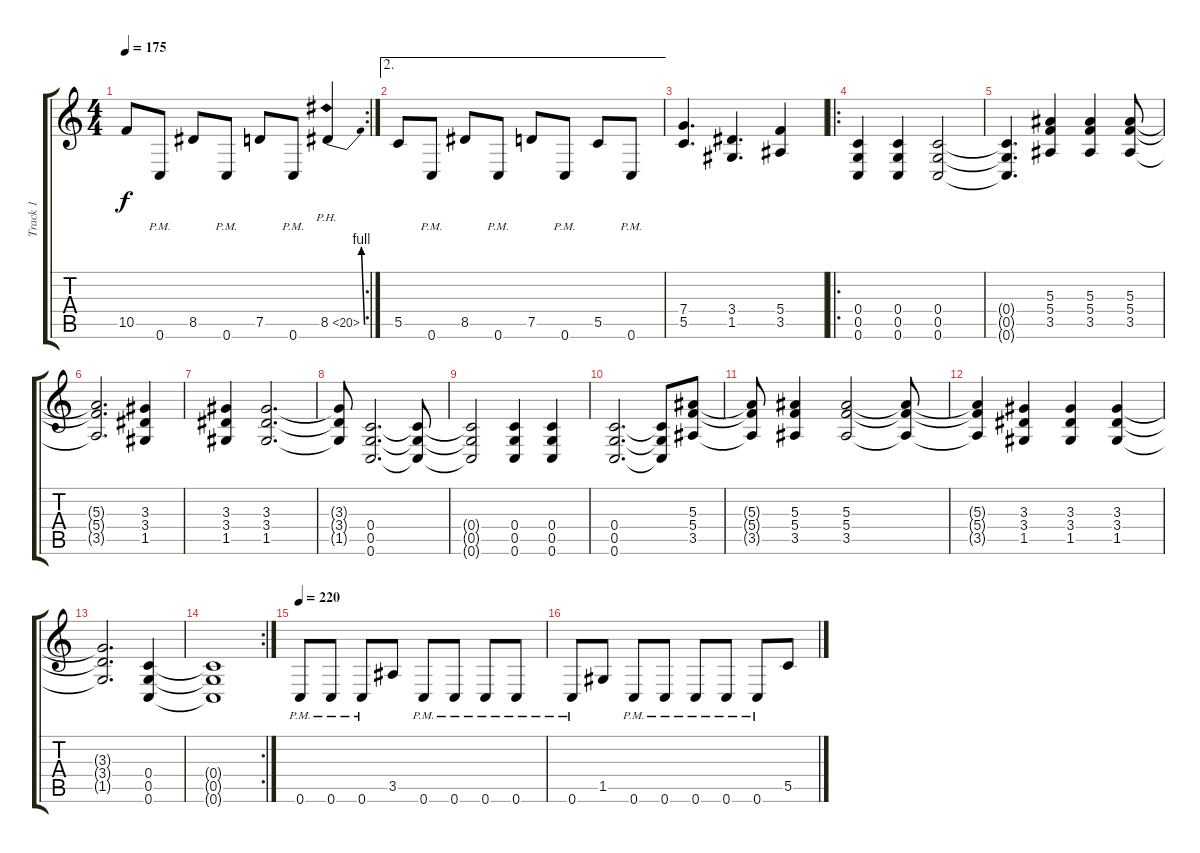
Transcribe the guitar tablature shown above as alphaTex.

\track ("Track 1" "Track 1") {instrument distortionguitar}
\staff {score tabs}
\tuning (D4 A3 F3 C3 G2 C2) {hide}
\rc 2
\ts (4 4)
\tempo 175
\clef g2
\ks c
10.5.8{dy f} 0.6{pm}.8 8.5.8 0.6{pm}.8 7.5.8 0.6{pm}.8 8.5{be (bend 0 0 60 4) ph 12}.4 |
\ae 2
5.5.8 0.6{pm}.8 8.5.8 0.6{pm}.8 7.5.8 0.6{pm}.8 5.5.8 0.6{pm}.8 |
(7.4 5.5).4{d} (3.4 1.5).4{d} (5.4 3.5).4 |
\ro
(0.4 0.5 0.6).4 (0.4 0.5 0.6).4 (0.4 0.5 0.6).2 |
(0.4{t} 0.5{t} 0.6{t}).4{d} (5.3 5.4 3.5).4 (5.3 5.4 3.5).4 (5.3 5.4 3.5).8 |
(5.3{t} 5.4{t} 3.5{t}).2{d} (3.3 3.4 1.5).4 |
(3.3 3.4 1.5).4 (3.3 3.4 1.5).2{d} |
(3.3{t} 3.4{t} 1.5{t}).8 (0.4 0.5 0.6).2{d} (0.4{t} 0.5{t} 0.6{t}).8 |
(0.4{t} 0.5{t} 0.6{t}).2 (0.4 0.5 0.6).4 (0.4 0.5 0.6).4 |
(0.4 0.5 0.6).2{d} (0.4{t} 0.5{t} 0.6{t}).8 (5.3 5.4 3.5).8 |
(5.3{t} 5.4{t} 3.5{t}).8 (5.3 5.4 3.5).4 (5.3 5.4 3.5).2 (5.3{t} 5.4{t} 3.5{t}).8 |
(5.3{t} 5.4{t} 3.5{t}).4 (3.3 3.4 1.5).4 (3.3 3.4 1.5).4 (3.3 3.4 1.5).4 |
(3.3{t} 3.4{t} 1.5{t}).2{d} (0.4 0.5 0.6).4 |
\rc 2
(0.4{t} 0.5{t} 0.6{t}).1 |
\tempo 220
0.6{pm}.8 0.6{pm}.8 0.6{pm}.8 3.5.8 0.6{pm}.8 0.6{pm}.8 0.6{pm}.8 0.6{pm}.8 |
0.6{pm}.8 1.5.8 0.6{pm}.8 0.6{pm}.8 0.6{pm}.8 0.6{pm}.8 0.6{pm}.8 5.5.8
